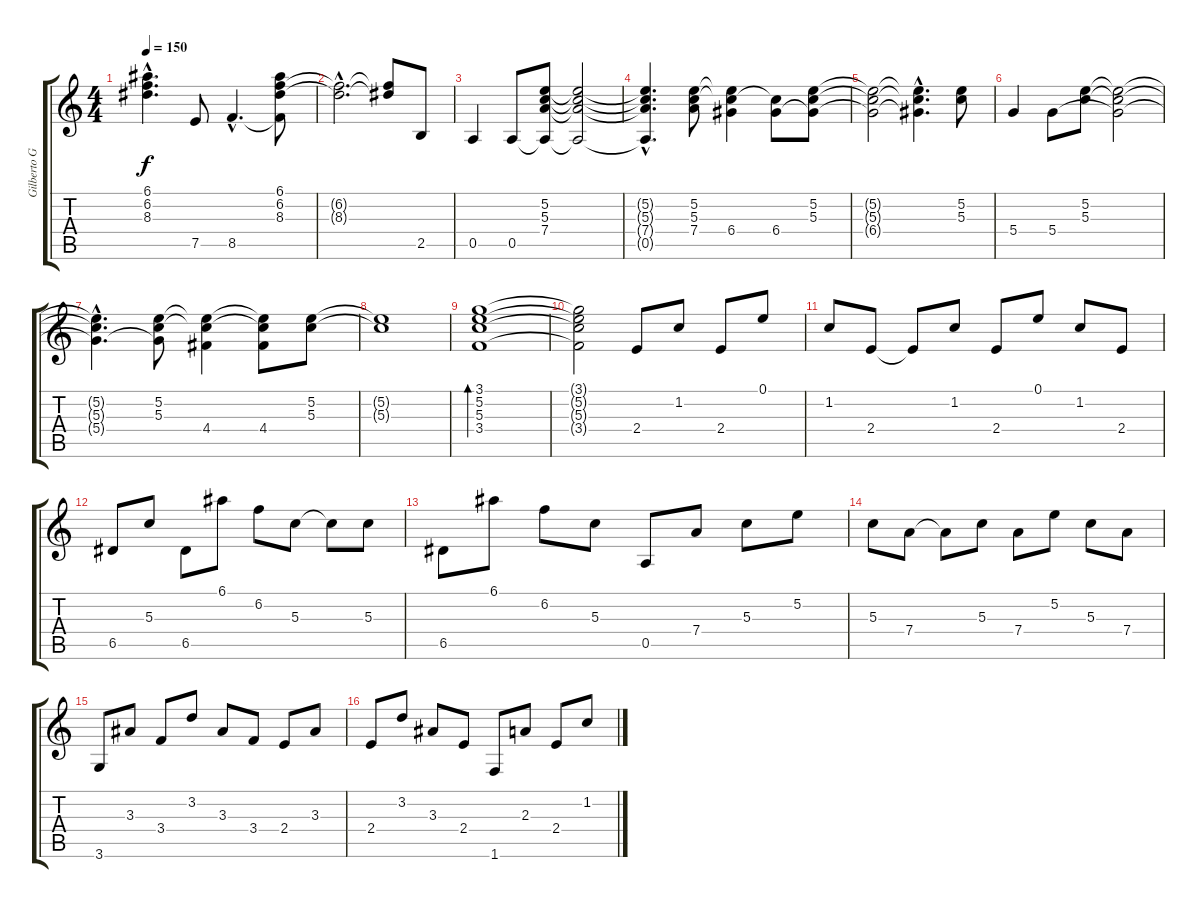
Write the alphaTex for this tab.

\track ("Gilberto Gil (Violão)" "Gilberto G") {instrument acousticguitarnylon}
\staff {score tabs}
\tuning (E4 B3 G3 D3 A2 E2) {hide}
\ts (4 4)
\tempo 150
\clef g2
\ks c
(6.1{hac t} 6.2{hac t} 8.3{hac t}).4{d dy f} 7.5.8 8.5{hac}.4{d} (6.1 6.2 8.3 8.5{t}).8 |
(6.2{hac t} 8.3{hac t}).2{d} (6.2{t} 8.3{t}).8 2.5.8 |
0.5.4 0.5.8 (5.2 5.3 7.4 0.5{t}).8 (5.2{t} 5.3{t} 7.4{t} 0.5{t}).2 |
(5.2{hac t} 5.3{hac t} 7.4{hac t} 0.5{hac t}).4{d} (5.2 5.3 7.4).8 (5.2{t} 5.3{t} 6.4).4 (5.3{t} 6.4).8 (5.2 5.3 6.4{t}).8 |
(5.2{t} 5.3{t} 6.4{t}).2 (5.2{hac t} 5.3{hac t} 6.4{hac t}).4{d} (5.2 5.3).8 |
5.4.4 5.4.8 (5.2 5.3).8 (5.2{t} 5.3{t} 5.4{t}).2 |
(5.2{hac t} 5.3{hac t} 5.4{hac t}).4{d} (5.2 5.3 5.4{t}).8 (5.2{t} 5.3{t} 4.4).4 (5.2{t} 5.3{t} 4.4).8 (5.2 5.3).8 |
(5.2{t} 5.3{t}).1 |
(3.1 5.2 5.3 3.4).1{bd 240} |
(3.1{t} 5.2{t} 5.3{t} 3.4{t}).2 2.4.8 1.2.8 2.4.8 0.1.8 |
1.2.8 2.4.8 2.4{t}.8 1.2.8 2.4.8 0.1.8 1.2.8 2.4.8 |
6.5.8 5.3.8 6.5.8 6.1.8 6.2.8 5.3.8 5.3{t}.8 5.3.8 |
6.5.8 6.1.8 6.2.8 5.3.8 0.5.8 7.4.8 5.3.8 5.2.8 |
5.3.8 7.4.8 7.4{t}.8 5.3.8 7.4.8 5.2.8 5.3.8 7.4.8 |
3.6.8 3.3.8 3.4.8 3.2.8 3.3.8 3.4.8 2.4.8 3.3.8 |
2.4.8 3.2.8 3.3.8 2.4.8 1.6.8 2.3.8 2.4.8 1.2.8
